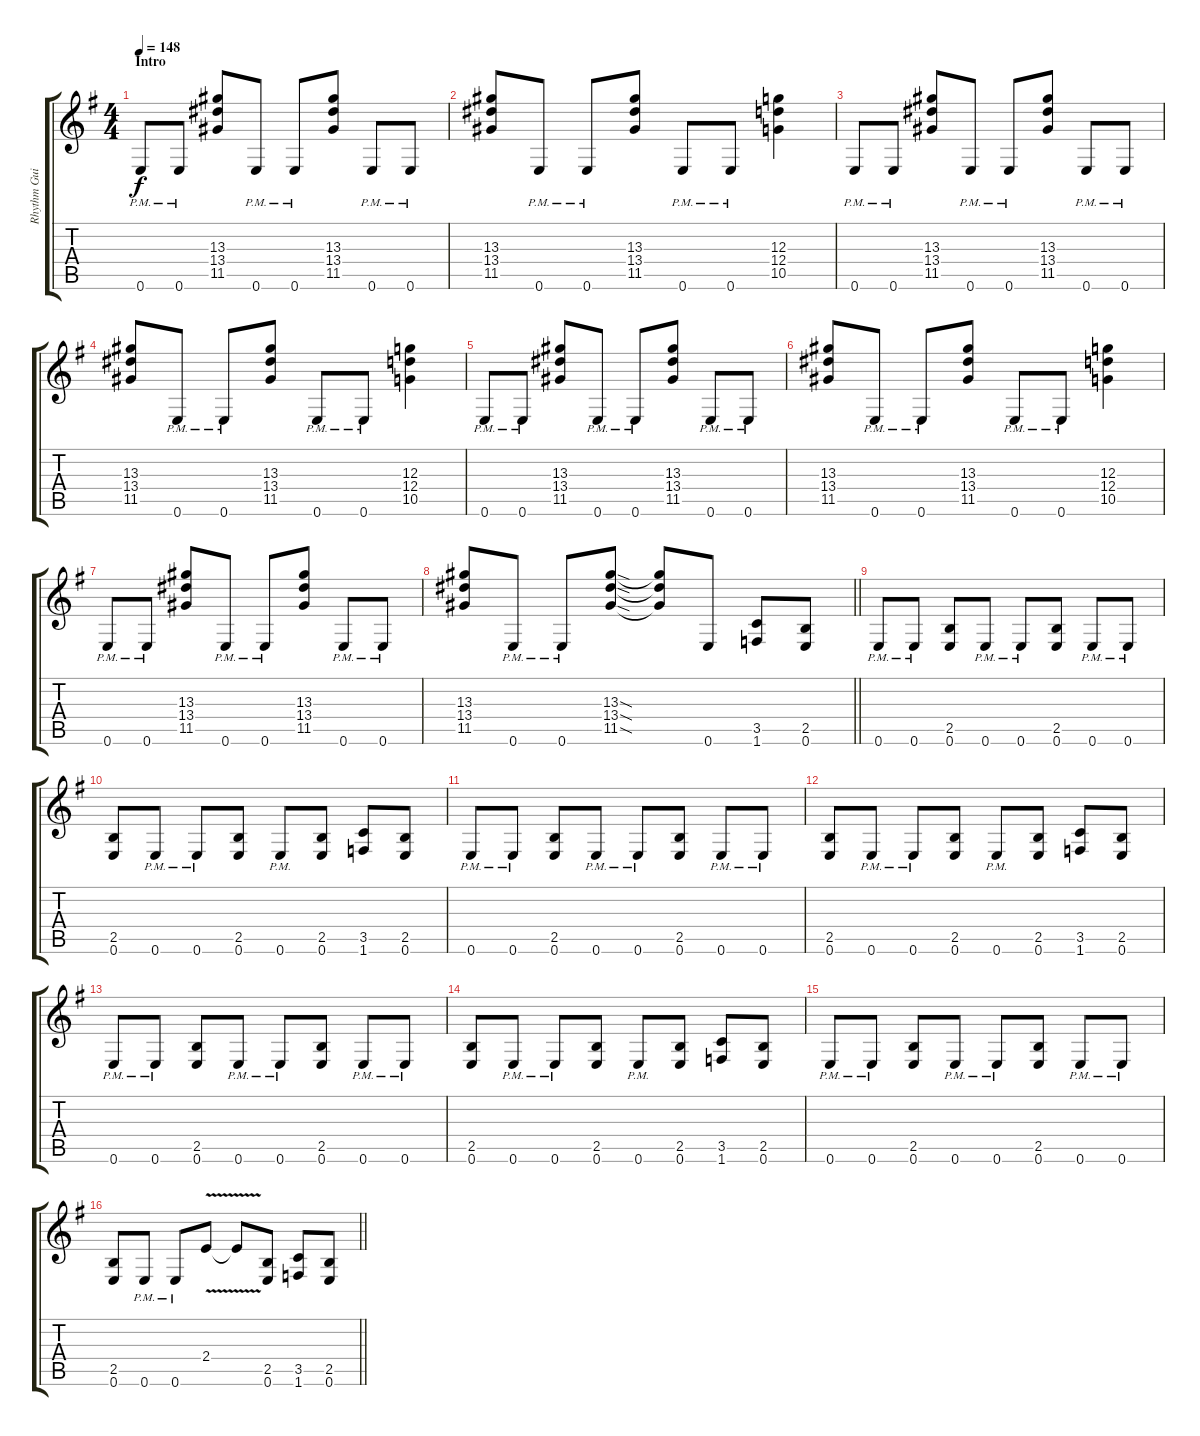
\track ("Rhythm Guitar" "Rhythm Gui") {instrument distortionguitar}
\staff {score tabs}
\tuning (E4 B3 G3 D3 A2 E2) {hide}
\ts (4 4)
\section ("" "Intro")
\tempo 148
\clef g2
\ks g
0.6{pm}.8{dy f instrument distortionguitar} 0.6{pm}.8 (13.3 13.4 11.5).8 0.6{pm}.8 0.6{pm}.8 (13.3 13.4 11.5).8 0.6{pm}.8 0.6{pm}.8 |
(13.3 13.4 11.5).8 0.6{pm}.8 0.6{pm}.8 (13.3 13.4 11.5).8 0.6{pm}.8 0.6{pm}.8 (12.3 12.4 10.5).4 |
0.6{pm}.8 0.6{pm}.8 (13.3 13.4 11.5).8 0.6{pm}.8 0.6{pm}.8 (13.3 13.4 11.5).8 0.6{pm}.8 0.6{pm}.8 |
(13.3 13.4 11.5).8 0.6{pm}.8 0.6{pm}.8 (13.3 13.4 11.5).8 0.6{pm}.8 0.6{pm}.8 (12.3 12.4 10.5).4 |
0.6{pm}.8 0.6{pm}.8 (13.3 13.4 11.5).8 0.6{pm}.8 0.6{pm}.8 (13.3 13.4 11.5).8 0.6{pm}.8 0.6{pm}.8 |
(13.3 13.4 11.5).8 0.6{pm}.8 0.6{pm}.8 (13.3 13.4 11.5).8 0.6{pm}.8 0.6{pm}.8 (12.3 12.4 10.5).4 |
0.6{pm}.8 0.6{pm}.8 (13.3 13.4 11.5).8 0.6{pm}.8 0.6{pm}.8 (13.3 13.4 11.5).8 0.6{pm}.8 0.6{pm}.8 |
\barLineRight lightlight
(13.3 13.4 11.5).8 0.6{pm}.8 0.6{pm}.8 (13.3{sod} 13.4{sod} 11.5{sod}).8 (13.3{t} 13.4{t} 11.5{t}).8 0.6.8 (3.5 1.6).8 (2.5 0.6).8 |
0.6{pm}.8 0.6{pm}.8 (2.5 0.6).8 0.6{pm}.8 0.6{pm}.8 (2.5 0.6).8 0.6{pm}.8 0.6{pm}.8 |
(2.5 0.6).8 0.6{pm}.8 0.6{pm}.8 (2.5 0.6).8 0.6{pm}.8 (2.5 0.6).8 (3.5 1.6).8 (2.5 0.6).8 |
0.6{pm}.8 0.6{pm}.8 (2.5 0.6).8 0.6{pm}.8 0.6{pm}.8 (2.5 0.6).8 0.6{pm}.8 0.6{pm}.8 |
(2.5 0.6).8 0.6{pm}.8 0.6{pm}.8 (2.5 0.6).8 0.6{pm}.8 (2.5 0.6).8 (3.5 1.6).8 (2.5 0.6).8 |
0.6{pm}.8 0.6{pm}.8 (2.5 0.6).8 0.6{pm}.8 0.6{pm}.8 (2.5 0.6).8 0.6{pm}.8 0.6{pm}.8 |
(2.5 0.6).8 0.6{pm}.8 0.6{pm}.8 (2.5 0.6).8 0.6{pm}.8 (2.5 0.6).8 (3.5 1.6).8 (2.5 0.6).8 |
0.6{pm}.8 0.6{pm}.8 (2.5 0.6).8 0.6{pm}.8 0.6{pm}.8 (2.5 0.6).8 0.6{pm}.8 0.6{pm}.8 |
\barLineRight lightlight
(2.5 0.6).8 0.6{pm}.8 0.6{pm}.8 2.4{v}.8 2.4{t}.8 (2.5 0.6).8 (3.5 1.6).8 (2.5 0.6).8
